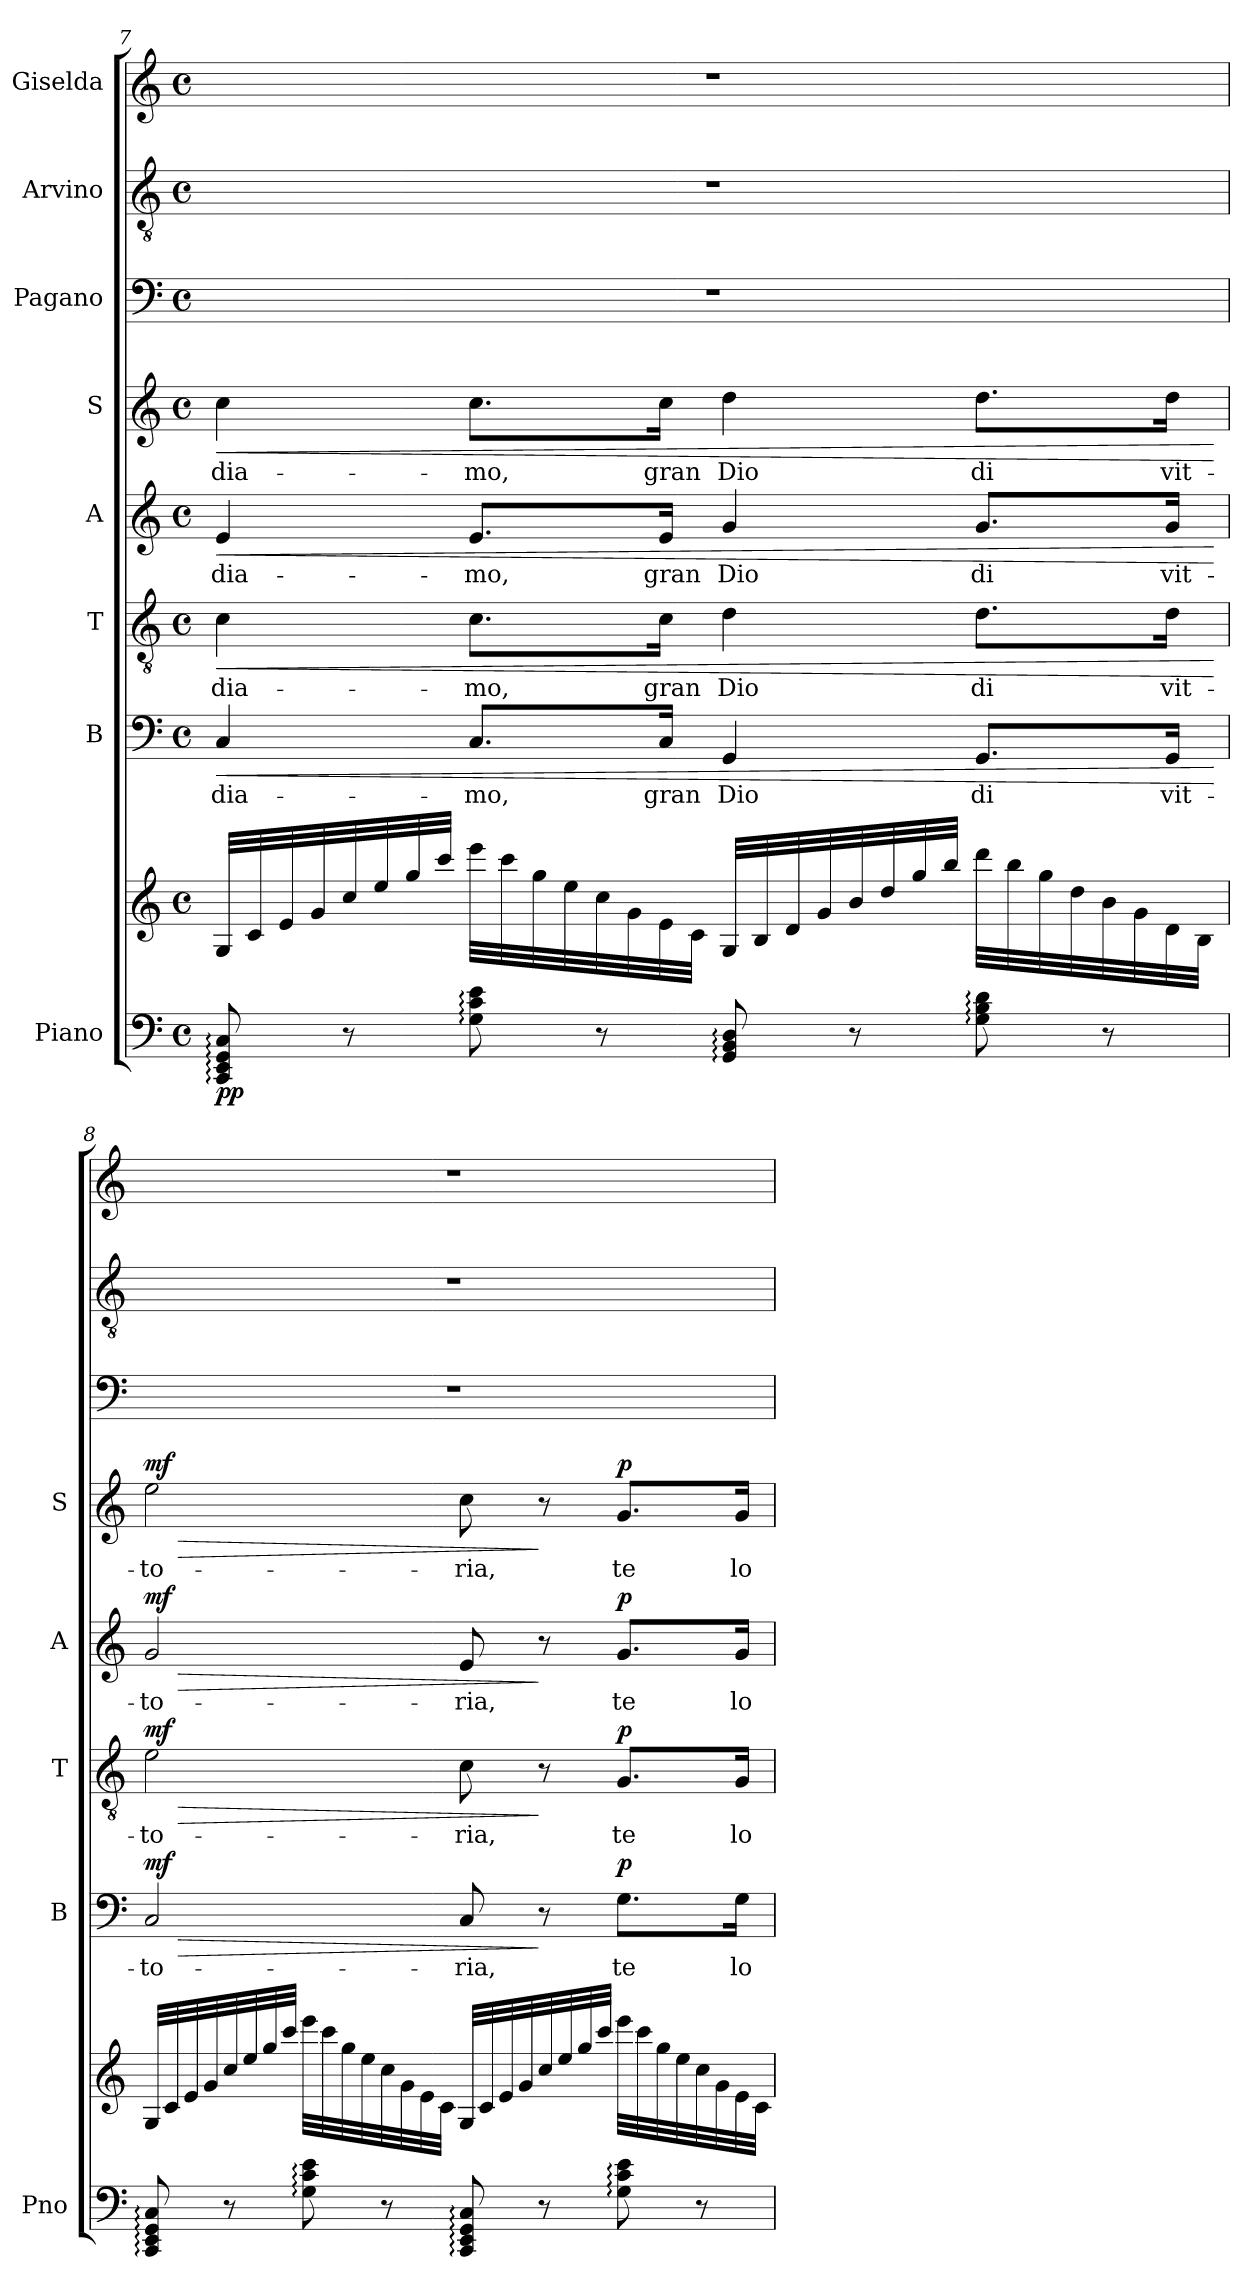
**kern	**kern	**dynam	**kern	**text	**dynam	**kern	**text	**dynam	**kern	**text	**dynam	**kern	**text	**dynam	**kern	**kern	**kern
*part8	*part8	*part8	*part7	*part7	*part7	*part6	*part6	*part6	*part5	*part5	*part5	*part4	*part4	*part4	*part3	*part2	*part1
*staff9	*staff8	*staff8/9	*staff7	*staff7	*staff7	*staff6	*staff6	*staff6	*staff5	*staff5	*staff5	*staff4	*staff4	*staff4	*staff3	*staff2	*staff1
*I"Piano	*	*	*I"B	*	*	*I"T	*	*	*I"A	*	*	*I"S	*	*	*I"Pagano	*I"Arvino	*I"Giselda
*I'Pno	*	*	*I'B	*	*	*I'T	*	*	*I'A	*	*	*I'S	*	*	*	*	*
*clefF4	*clefG2	*	*clefF4	*	*	*clefGv2	*	*	*clefG2	*	*	*clefG2	*	*	*clefF4	*clefGv2	*clefG2
*k[]	*k[]	*	*k[]	*	*	*k[]	*	*	*k[]	*	*	*k[]	*	*	*k[]	*k[]	*k[]
*M4/4	*M4/4	*	*M4/4	*	*	*M4/4	*	*	*M4/4	*	*	*M4/4	*	*	*M4/4	*M4/4	*M4/4
*met(c)	*met(c)	*	*met(c)	*	*	*met(c)	*	*	*met(c)	*	*	*met(c)	*	*	*met(c)	*met(c)	*met(c)
=7	=7	=7	=7	=7	=7	=7	=7	=7	=7	=7	=7	=7	=7	=7	=7	=7	=7
!	!	!LO:DY:b=2	!	!	!LO:HP:b	!	!	!LO:HP:b	!	!	!LO:HP:b	!	!	!LO:HP:b	!	!	!
!	!	!LO:DY:n=1:b	!	!	!	!	!	!	!	!	!	!	!	!	!	!	!
8CC/: 8EE/: 8GG/: 8C/:	32G/LLL	p p	4C/	-dia-	<	4c\	-dia-	<	4e/	-dia-	<	4cc\	-dia-	<	1r	1r	1r
.	32c/	.	.	.	.	.	.	.	.	.	.	.	.	.	.	.	.
.	32e/	.	.	.	.	.	.	.	.	.	.	.	.	.	.	.	.
.	32g/	.	.	.	.	.	.	.	.	.	.	.	.	.	.	.	.
8r	32cc/	.	.	.	.	.	.	.	.	.	.	.	.	.	.	.	.
.	32ee/	.	.	.	.	.	.	.	.	.	.	.	.	.	.	.	.
.	32gg/	.	.	.	.	.	.	.	.	.	.	.	.	.	.	.	.
.	32ccc/JJJ	.	.	.	.	.	.	.	.	.	.	.	.	.	.	.	.
8G\: 8c\: 8e\:	32eee\LLL	.	8.C/L	-mo,	.	8.c\L	-mo,	.	8.e/L	-mo,	.	8.cc\L	-mo,	.	.	.	.
.	32ccc\	.	.	.	.	.	.	.	.	.	.	.	.	.	.	.	.
.	32gg\	.	.	.	.	.	.	.	.	.	.	.	.	.	.	.	.
.	32ee\	.	.	.	.	.	.	.	.	.	.	.	.	.	.	.	.
8r	32cc\	.	.	.	.	.	.	.	.	.	.	.	.	.	.	.	.
.	32g\	.	.	.	.	.	.	.	.	.	.	.	.	.	.	.	.
.	32e\	.	16C/Jk	gran	.	16c\Jk	gran	.	16e/Jk	gran	.	16cc\Jk	gran	.	.	.	.
.	32c\JJJ	.	.	.	.	.	.	.	.	.	.	.	.	.	.	.	.
8GG/: 8BB/: 8D/:	32G/LLL	.	4GG/	Dio	.	4d\	Dio	.	4g/	Dio	.	4dd\	Dio	.	.	.	.
.	32B/	.	.	.	.	.	.	.	.	.	.	.	.	.	.	.	.
.	32d/	.	.	.	.	.	.	.	.	.	.	.	.	.	.	.	.
.	32g/	.	.	.	.	.	.	.	.	.	.	.	.	.	.	.	.
8r	32b/	.	.	.	.	.	.	.	.	.	.	.	.	.	.	.	.
.	32dd/	.	.	.	.	.	.	.	.	.	.	.	.	.	.	.	.
.	32gg/	.	.	.	.	.	.	.	.	.	.	.	.	.	.	.	.
.	32bb/JJJ	.	.	.	.	.	.	.	.	.	.	.	.	.	.	.	.
8G\: 8B\: 8d\:	32ddd\LLL	.	8.GG/L	di	.	8.d\L	di	.	8.g/L	di	.	8.dd\L	di	.	.	.	.
.	32bb\	.	.	.	.	.	.	.	.	.	.	.	.	.	.	.	.
.	32gg\	.	.	.	.	.	.	.	.	.	.	.	.	.	.	.	.
.	32dd\	.	.	.	.	.	.	.	.	.	.	.	.	.	.	.	.
8r	32b\	.	.	.	.	.	.	.	.	.	.	.	.	.	.	.	.
.	32g\	.	.	.	.	.	.	.	.	.	.	.	.	.	.	.	.
.	32d\	.	16GG/Jk	vit-	.	16d\Jk	vit-	.	16g/Jk	vit-	.	16dd\Jk	vit-	.	.	.	.
.	32B\JJJ	.	.	.	.	.	.	.	.	.	.	.	.	.	.	.	.
.	.	.	.	.	[	.	.	[	.	.	[	.	.	[	.	.	.
!!LO:PB:g=z
=8	=8	=8	=8	=8	=8	=8	=8	=8	=8	=8	=8	=8	=8	=8	=8	=8	=8
!	!	!	!	!	!LO:HP:b	!	!	!LO:HP:b	!	!	!LO:HP:b	!	!	!LO:HP:b	!	!	!
!	!	!	!	!	!LO:DY:n=1:a	!	!	!LO:DY:n=1:a	!	!	!LO:DY:n=1:a	!	!	!LO:DY:n=1:a	!	!	!
8CC/: 8EE/: 8GG/: 8C/:	32G/LLL	.	2C/	-to-	> mf	2e\	-to-	> mf	2g/	-to-	> mf	2ee\	-to-	> mf	1r	1r	1r
.	32c/	.	.	.	.	.	.	.	.	.	.	.	.	.	.	.	.
.	32e/	.	.	.	.	.	.	.	.	.	.	.	.	.	.	.	.
.	32g/	.	.	.	.	.	.	.	.	.	.	.	.	.	.	.	.
8r	32cc/	.	.	.	.	.	.	.	.	.	.	.	.	.	.	.	.
.	32ee/	.	.	.	.	.	.	.	.	.	.	.	.	.	.	.	.
.	32gg/	.	.	.	.	.	.	.	.	.	.	.	.	.	.	.	.
.	32ccc/JJJ	.	.	.	.	.	.	.	.	.	.	.	.	.	.	.	.
8G\: 8c\: 8e\:	32eee\LLL	.	.	.	.	.	.	.	.	.	.	.	.	.	.	.	.
.	32ccc\	.	.	.	.	.	.	.	.	.	.	.	.	.	.	.	.
.	32gg\	.	.	.	.	.	.	.	.	.	.	.	.	.	.	.	.
.	32ee\	.	.	.	.	.	.	.	.	.	.	.	.	.	.	.	.
8r	32cc\	.	.	.	.	.	.	.	.	.	.	.	.	.	.	.	.
.	32g\	.	.	.	.	.	.	.	.	.	.	.	.	.	.	.	.
.	32e\	.	.	.	.	.	.	.	.	.	.	.	.	.	.	.	.
.	32c\JJJ	.	.	.	.	.	.	.	.	.	.	.	.	.	.	.	.
8CC/: 8EE/: 8GG/: 8C/:	32G/LLL	.	8C/	-ria,	.	8c\	-ria,	.	8e/	-ria,	.	8cc\	-ria,	.	.	.	.
.	32c/	.	.	.	.	.	.	.	.	.	.	.	.	.	.	.	.
.	32e/	.	.	.	.	.	.	.	.	.	.	.	.	.	.	.	.
.	32g/	.	.	.	.	.	.	.	.	.	.	.	.	.	.	.	.
8r	32cc/	.	8r	.	]	8r	.	]	8r	.	]	8r	.	]	.	.	.
.	32ee/	.	.	.	.	.	.	.	.	.	.	.	.	.	.	.	.
.	32gg/	.	.	.	.	.	.	.	.	.	.	.	.	.	.	.	.
.	32ccc/JJJ	.	.	.	.	.	.	.	.	.	.	.	.	.	.	.	.
!	!	!	!	!	!LO:DY:n=2:a	!	!	!LO:DY:n=2:a	!	!	!LO:DY:n=2:a	!	!	!LO:DY:n=2:a	!	!	!
8G\: 8c\: 8e\:	32eee\LLL	.	8.G\L	te	p	8.G/L	te	p	8.g/L	te	p	8.g/L	te	p	.	.	.
.	32ccc\	.	.	.	.	.	.	.	.	.	.	.	.	.	.	.	.
.	32gg\	.	.	.	.	.	.	.	.	.	.	.	.	.	.	.	.
.	32ee\	.	.	.	.	.	.	.	.	.	.	.	.	.	.	.	.
8r	32cc\	.	.	.	.	.	.	.	.	.	.	.	.	.	.	.	.
.	32g\	.	.	.	.	.	.	.	.	.	.	.	.	.	.	.	.
.	32e\	.	16G\Jk	lo-	.	16G/Jk	lo-	.	16g/Jk	lo-	.	16g/Jk	lo-	.	.	.	.
.	32c\JJJ	.	.	.	.	.	.	.	.	.	.	.	.	.	.	.	.
=	=	=	=	=	=	=	=	=	=	=	=	=	=	=	=	=	=
*-	*-	*-	*-	*-	*-	*-	*-	*-	*-	*-	*-	*-	*-	*-	*-	*-	*-
